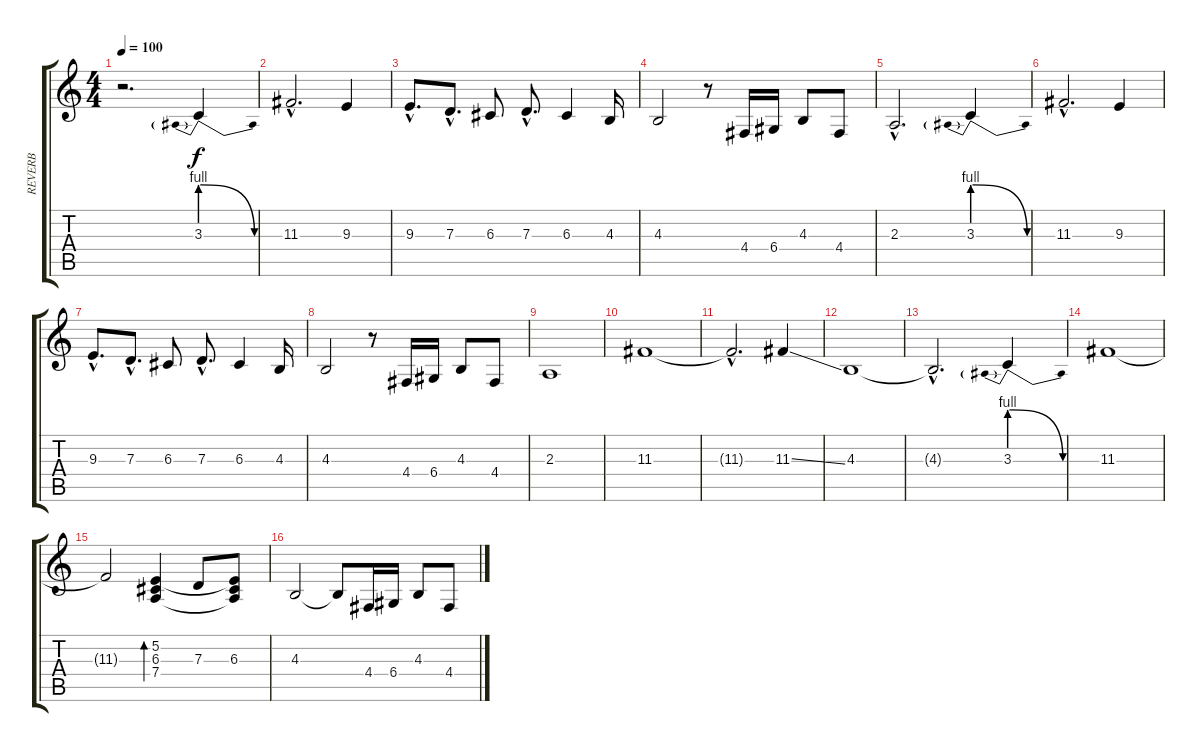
\track ("REVERB" "REVERB") {instrument fx6goblins}
\staff {score tabs}
\tuning (E4 B3 G3 D3 A2 E2) {hide}
\ts (4 4)
\tempo 100
\clef g2
\ks c
r.2{d dy f} 3.3{be (prebendrelease 0 4 60 0)}.4 |
11.3{hac}.2{d} 9.3.4 |
9.3{hac}.8{d} 7.3{hac}.8{d} 6.3.8 7.3{hac}.8{d} 6.3.4 4.3.16 |
4.3.2 r.8 4.4.16 6.4.16 4.3.8 4.4.8 |
2.3{hac}.2{d} 3.3{be (prebendrelease 0 4 60 0)}.4 |
11.3{hac}.2{d} 9.3.4 |
9.3{hac}.8{d} 7.3{hac}.8{d} 6.3.8 7.3{hac}.8{d} 6.3.4 4.3.16 |
4.3.2 r.8 4.4.16 6.4.16 4.3.8 4.4.8 |
2.3.1 |
11.3.1 |
11.3{hac t}.2{d} 11.3{ss}.4 |
4.3.1 |
4.3{hac t}.2{d} 3.3{be (prebendrelease 0 4 60 0)}.4 |
11.3.1 |
11.3{t}.2 (5.2 6.3 7.4).4{bd 480} 7.3.8 (5.2{t} 6.3 7.4{t}).8 |
4.3.2 4.3{t}.8 4.4.16 6.4.16 4.3.8 4.4.8
